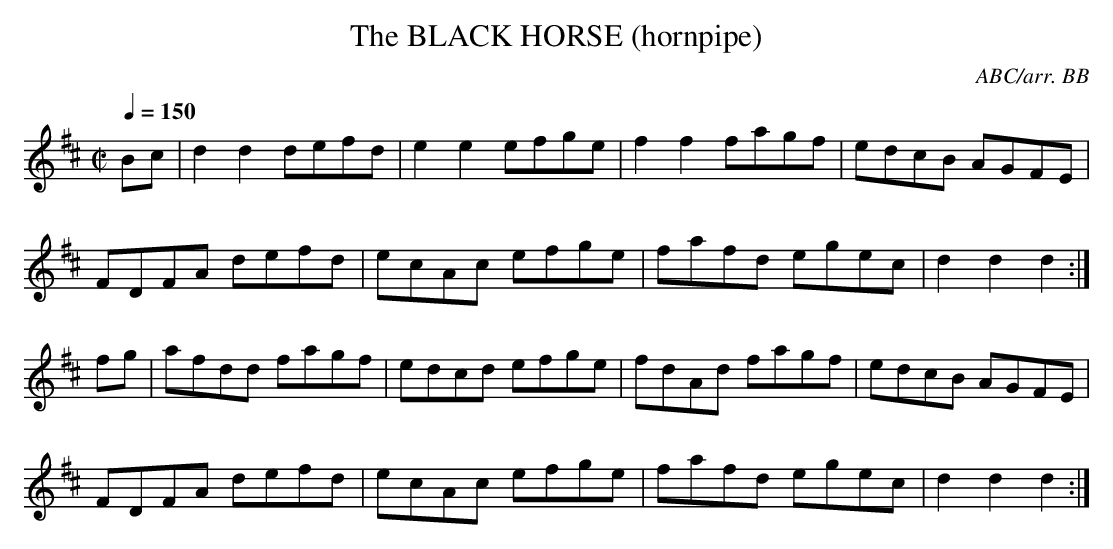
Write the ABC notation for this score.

X:1
T:BLACK HORSE (hornpipe), The
C:ABC/arr. BB
Q:1/4=150
L:1/8
M:C|
K:D
Bc|d2 d2 defd|e2 e2 efge|f2 f2 fagf|edcB AGFE|
FDFA defd|ecAc efge|fafd egec|d2 d2 d2:|
fg|afdd fagf|edcd efge|fdAd fagf|edcB AGFE|
FDFA defd|ecAc efge|fafd egec|d2 d2 d2:|
